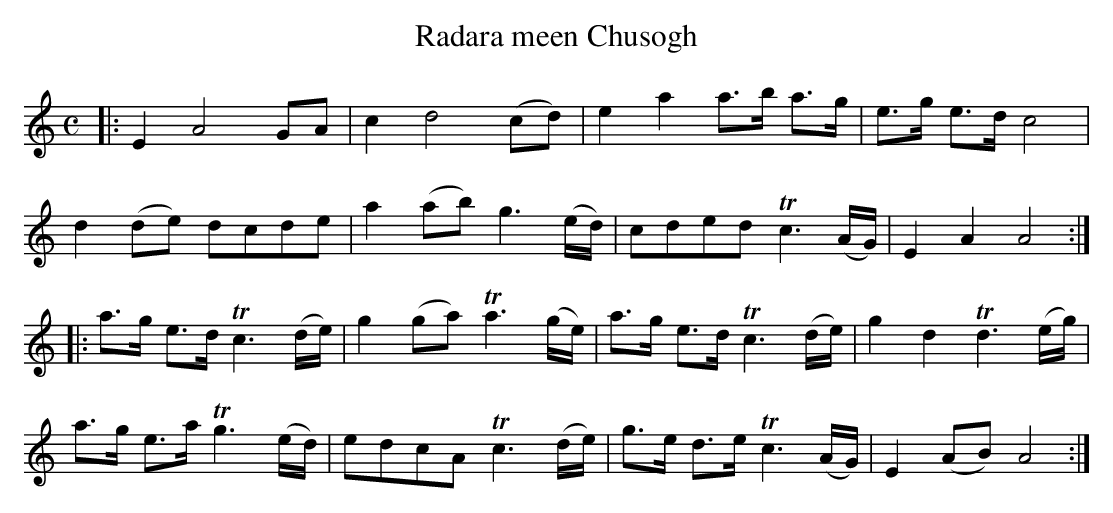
X:1
T: Radara meen Chusogh
M: C
L: 1/8
K: Am
|:\
E2 A4 GA | c2 d4 (cd) | e2a2 a>b a>g | e>g e>d c4 |
d2(de) dcde | a2(ab) g3(e/d/) | cded Tc3(A/G/) | E2A2 A4 :|
|:\
a>g e>d Tc3(d/e/) | g2(ga) Ta3(g/e/) | a>g e>d Tc3(d/e/) | g2d2 Td3(e/g/) |
a>g e>a Tg3(e/d/) | edcA Tc3(d/e/) | g>e d>e Tc3(A/G/) | E2(AB) A4 :|
